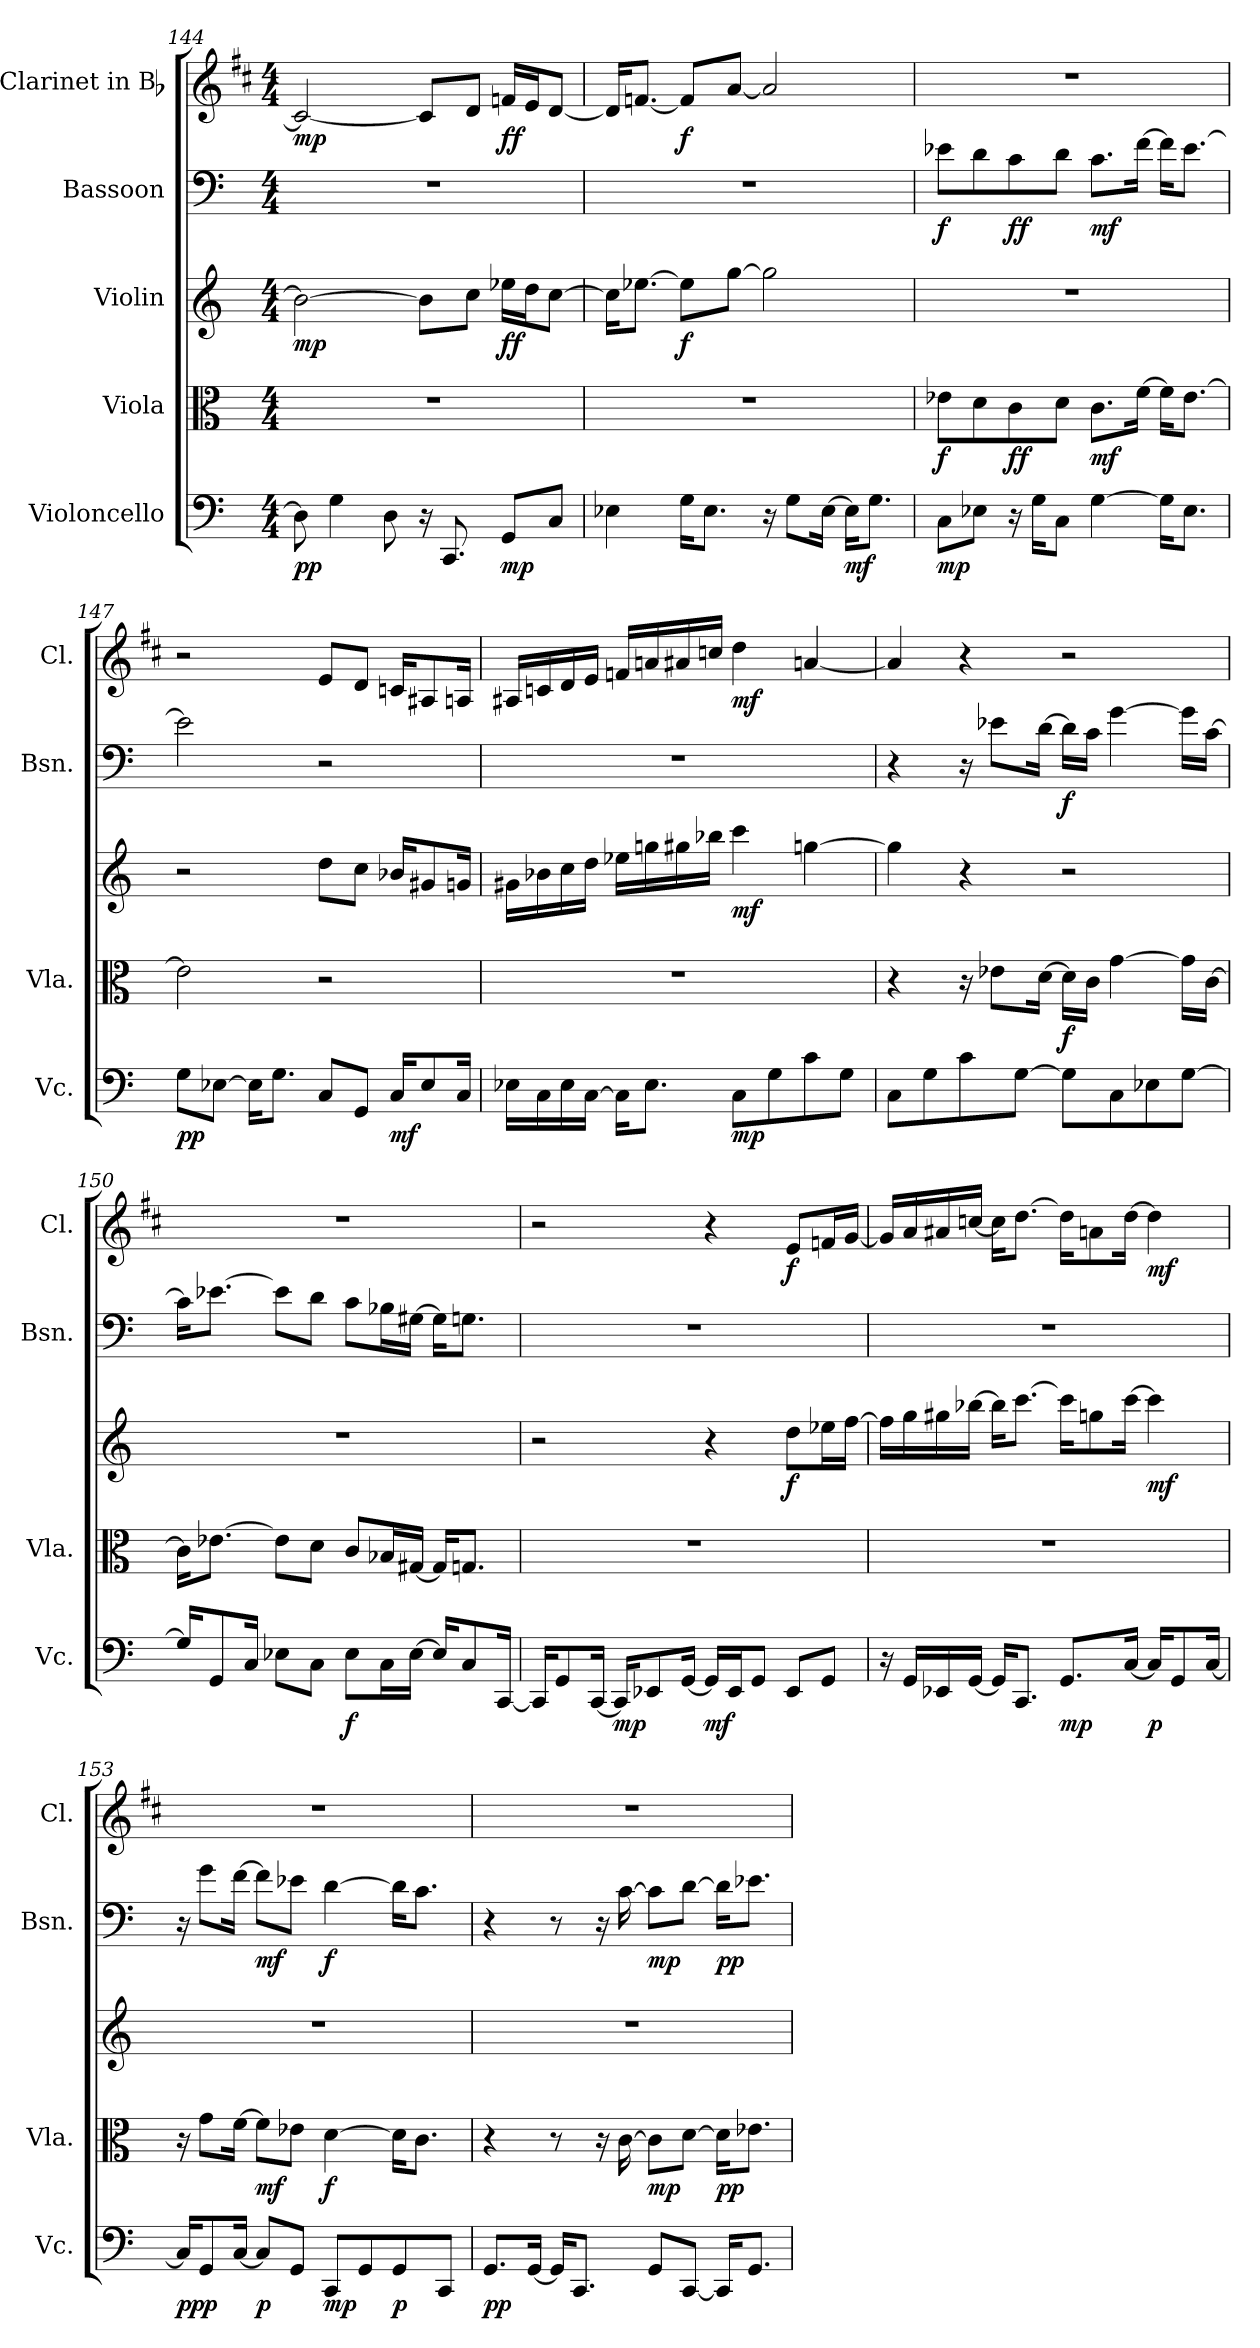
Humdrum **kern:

**kern	**dynam	**kern	**dynam	**kern	**dynam	**kern	**dynam	**kern	**dynam
*part5	*part5	*part4	*part4	*part3	*part3	*part2	*part2	*part1	*part1
*staff5	*staff5	*staff4	*staff4	*staff3	*staff3	*staff2	*staff2	*staff1	*staff1
*I"Violoncello	*	*I"Viola	*	*I"Violin	*	*I"Bassoon	*	*I"Clarinet in Bb	*
*I'Vc.	*	*I'Vla.	*	*	*	*I'Bsn.	*	*I'Cl.	*
*clefF4	*	*clefC3	*	*clefG2	*	*clefF4	*	*clefG2	*
*	*	*	*	*	*	*	*	*ITrd1c2	*
*k[]	*	*k[]	*	*k[]	*	*k[]	*	*k[]	*
*C:	*	*C:	*	*C:	*	*C:	*	*C:	*
*M4/4	*	*M4/4	*	*M4/4	*	*M4/4	*	*M4/4	*
=144	=144	=144	=144	=144	=144	=144	=144	=144	=144
8Di\]	pp	1r	.	2bi\_	mp	1r	.	2Bi/_	mp
4Gi\	.	.	.	.	.	.	.	.	.
8Di\	.	.	.	.	.	.	.	.	.
16r	.	.	.	8bi\L]	.	.	.	8Bi/L]	.
8.CCi/	.	.	.	.	.	.	.	.	.
.	.	.	.	8cci\J	.	.	.	8ci/J	.
8GGi/L	mp	.	.	16ee-Xi\LL	ff	.	.	16e-Xi/LL	ff
.	.	.	.	16ddi\J	.	.	.	16di/J	.
8Ci/J	.	.	.	[8cci\J	.	.	.	[8ci/J	.
!!LO:LB:g=z
=145	=145	=145	=145	=145	=145	=145	=145	=145	=145
4E-Xi\	.	1r	.	16cci\KL]	.	1r	.	16ci/KL]	.
.	.	.	.	[8.ee-Xi\J	.	.	.	[8.e-Xi/J	.
16Gi\KL	.	.	.	8ee-i\L]	f	.	.	8e-i/L]	f
8.E-i\J	.	.	.	.	.	.	.	.	.
.	.	.	.	[8ggi\J	.	.	.	[8gi/J	.
16r	.	.	.	2ggi\]	.	.	.	2gi/]	.
8Gi\L	.	.	.	.	.	.	.	.	.
[16E-i\Jk	.	.	.	.	.	.	.	.	.
16E-i\KL]	mf	.	.	.	.	.	.	.	.
8.Gi\J	.	.	.	.	.	.	.	.	.
=146	=146	=146	=146	=146	=146	=146	=146	=146	=146
8Ci\L	mp	8e-Xi\L	f	1r	.	8e-Xi\L	f	1r	.
8E-Xi\J	.	8di\	.	.	.	8di\	.	.	.
16r	.	8ci\	ff	.	.	8ci\	ff	.	.
16Gi\KL	.	.	.	.	.	.	.	.	.
8Ci\J	.	8di\J	.	.	.	8di\J	.	.	.
[4Gi\	.	8.ci\L	mf	.	.	8.ci\L	mf	.	.
.	.	[16fi\Jk	.	.	.	[16fi\Jk	.	.	.
16Gi\KL]	.	16fi\KL]	.	.	.	16fi\KL]	.	.	.
8.E-i\J	.	[8.e-i\J	.	.	.	[8.e-i\J	.	.	.
=147	=147	=147	=147	=147	=147	=147	=147	=147	=147
8Gi\L	pp	2e-i\]	.	2r	.	2e-i\]	.	2r	.
[8E-Xi\J	.	.	.	.	.	.	.	.	.
16E-i\KL]	.	.	.	.	.	.	.	.	.
8.Gi\J	.	.	.	.	.	.	.	.	.
8Ci/L	.	2r	.	8ddi\L	.	2r	.	8di/L	.
8GGi/J	.	.	.	8cci\J	.	.	.	8ci/J	.
16Ci/KL	mf	.	.	16b-Xi/KL	.	.	.	16B-Xi/KL	.
8E-i/	.	.	.	8g#Xi/	.	.	.	8G#Xi/	.
16Ci/Jk	.	.	.	16gni/Jk	.	.	.	16Gni/Jk	.
!!LO:PB:g=z
=148	=148	=148	=148	=148	=148	=148	=148	=148	=148
16E-Xi\LL	.	1r	.	16g#Xi\LL	.	1r	.	16G#Xi/LL	.
16Ci\	.	.	.	16b-Xi\	.	.	.	16B-Xi/	.
16E-i\	.	.	.	16cci\	.	.	.	16ci/	.
[16Ci\JJ	.	.	.	16ddi\JJ	.	.	.	16di/JJ	.
16Ci\KL]	.	.	.	16ee-Xi\LL	.	.	.	16e-Xi/LL	.
8.E-i\J	.	.	.	16ggni\	.	.	.	16gni/	.
.	.	.	.	16gg#Xi\	.	.	.	16g#Xi/	.
.	.	.	.	16bb-Xi\JJ	.	.	.	16b-Xi/JJ	.
8Ci\L	mp	.	.	4ccci\	mf	.	.	4cci\	mf
8Gi\	.	.	.	.	.	.	.	.	.
8ci\	.	.	.	[4ggni\	.	.	.	[4gni/	.
8Gi\J	.	.	.	.	.	.	.	.	.
=149	=149	=149	=149	=149	=149	=149	=149	=149	=149
8Ci\L	.	4r	.	4ggi\]	.	4r	.	4gi/]	.
8Gi\	.	.	.	.	.	.	.	.	.
8ci\	.	16r	.	4r	.	16r	.	4r	.
.	.	8e-Xi\L	.	.	.	8e-Xi\L	.	.	.
[8Gi\J	.	.	.	.	.	.	.	.	.
.	.	[16di\Jk	.	.	.	[16di\Jk	.	.	.
8Gi\L]	.	16di\LL]	f	2r	.	16di\LL]	f	2r	.
.	.	16ci\JJ	.	.	.	16ci\JJ	.	.	.
8Ci\	.	[4gi\	.	.	.	[4gi\	.	.	.
8E-Xi\	.	.	.	.	.	.	.	.	.
[8Gi\J	.	16gi\LL]	.	.	.	16gi\LL]	.	.	.
.	.	[16ci\JJ	.	.	.	[16ci\JJ	.	.	.
!!LO:LB:g=z
=150	=150	=150	=150	=150	=150	=150	=150	=150	=150
16Gi/KL]	.	16ci\KL]	.	1r	.	16ci\KL]	.	1r	.
8GGi/	.	[8.e-Xi\J	.	.	.	[8.e-Xi\J	.	.	.
16Ci/Jk	.	.	.	.	.	.	.	.	.
8E-Xi\L	.	8e-i\L]	.	.	.	8e-i\L]	.	.	.
8Ci\J	.	8di\J	.	.	.	8di\J	.	.	.
8E-i\L	f	8ci/L	.	.	.	8ci\L	.	.	.
16Ci\L	.	16B-Xi/L	.	.	.	16B-Xi\L	.	.	.
[16E-i\JJ	.	[16G#Xi/JJ	.	.	.	[16G#Xi\JJ	.	.	.
16E-i/KL]	.	16G#i/KL]	.	.	.	16G#i\KL]	.	.	.
8Ci/	.	8.Gni/J	.	.	.	8.Gni\J	.	.	.
[16CCi/Jk	.	.	.	.	.	.	.	.	.
=151	=151	=151	=151	=151	=151	=151	=151	=151	=151
16CCi/KL]	.	1r	.	2r	.	1r	.	2r	.
8GGi/	.	.	.	.	.	.	.	.	.
[16CCi/Jk	.	.	.	.	.	.	.	.	.
16CCi/KL]	mp	.	.	.	.	.	.	.	.
8EE-Xi/	.	.	.	.	.	.	.	.	.
[16GGi/Jk	.	.	.	.	.	.	.	.	.
16GGi/LL]	mf	.	.	4r	.	.	.	4r	.
16EE-i/J	.	.	.	.	.	.	.	.	.
8GGi/J	.	.	.	.	.	.	.	.	.
8EE-i/L	.	.	.	8ddi\L	f	.	.	8di/L	f
8GGi/J	.	.	.	16ee-Xi\L	.	.	.	16e-Xi/L	.
.	.	.	.	[16ffi\JJ	.	.	.	[16fi/JJ	.
!!LO:PB:g=z
=152	=152	=152	=152	=152	=152	=152	=152	=152	=152
16r	.	1r	.	16ffi\LL]	.	1r	.	16fi/LL]	.
16GGi/LL	.	.	.	16ggi\	.	.	.	16gi/	.
16EE-Xi/	.	.	.	16gg#Xi\	.	.	.	16g#Xi/	.
[16GGi/JJ	.	.	.	[16bb-Xi\JJ	.	.	.	[16b-Xi/JJ	.
16GGi/KL]	.	.	.	16bb-i\KL]	.	.	.	16b-i\KL]	.
8.CCi/J	.	.	.	[8.ccci\J	.	.	.	[8.cci\J	.
8.GGi/L	mp	.	.	16ccci\KL]	.	.	.	16cci\KL]	.
.	.	.	.	8ggni\	.	.	.	8gni\	.
[16Ci/Jk	.	.	.	[16ccci\Jk	.	.	.	[16cci\Jk	.
16Ci/KL]	p	.	.	4ccci\]	mf	.	.	4cci\]	mf
8GGi/	.	.	.	.	.	.	.	.	.
[16Ci/Jk	.	.	.	.	.	.	.	.	.
=153	=153	=153	=153	=153	=153	=153	=153	=153	=153
16Ci/KL]	ppp	16r	.	1r	.	16r	.	1r	.
8GGi/	.	8gi\L	.	.	.	8gi\L	.	.	.
[16Ci/Jk	.	[16fi\Jk	.	.	.	[16fi\Jk	.	.	.
8Ci/L]	p	8fi\L]	mf	.	.	8fi\L]	mf	.	.
8GGi/J	.	8e-Xi\J	.	.	.	8e-Xi\J	.	.	.
8CCi/L	mp	[4di\	f	.	.	[4di\	f	.	.
8GGi/	.	.	.	.	.	.	.	.	.
8GGi/	p	16di\KL]	.	.	.	16di\KL]	.	.	.
.	.	8.ci\J	.	.	.	8.ci\J	.	.	.
8CCi/J	.	.	.	.	.	.	.	.	.
=154	=154	=154	=154	=154	=154	=154	=154	=154	=154
8.GGi/L	pp	4r	.	1r	.	4r	.	1r	.
[16GGi/Jk	.	.	.	.	.	.	.	.	.
16GGi/KL]	.	8r	.	.	.	8r	.	.	.
8.CCi/J	.	.	.	.	.	.	.	.	.
.	.	16r	.	.	.	16r	.	.	.
.	.	[16ci\	.	.	.	[16ci\	.	.	.
8GGi/L	.	8ci\L]	mp	.	.	8ci\L]	mp	.	.
[8CCi/J	.	[8di\J	.	.	.	[8di\J	.	.	.
16CCi/KL]	.	16di\KL]	pp	.	.	16di\KL]	pp	.	.
8.GGi/J	.	8.e-Xi\J	.	.	.	8.e-Xi\J	.	.	.
=	=	=	=	=	=	=	=	=	=
*-	*-	*-	*-	*-	*-	*-	*-	*-	*-
